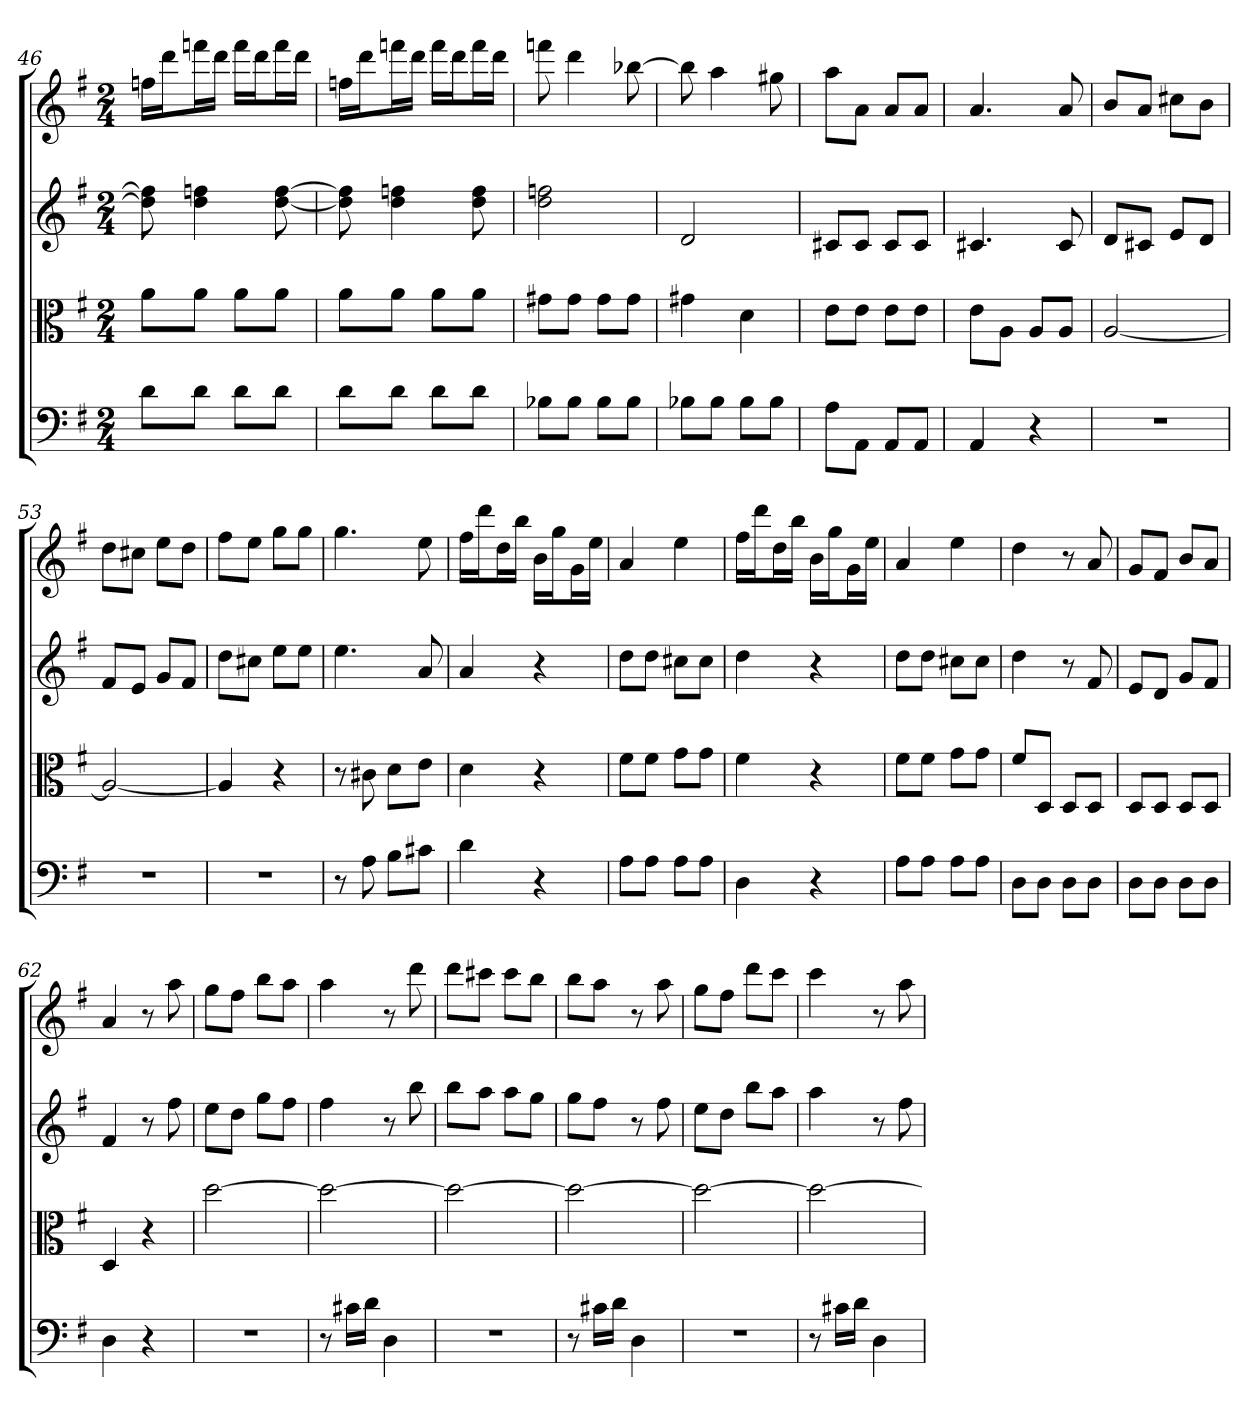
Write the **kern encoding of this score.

**kern	**kern	**kern	**kern
*part4	*part3	*part2	*part1
*staff4	*staff3	*staff2	*staff1
*clefF4	*clefC3	*	*
*k[f#]	*k[f#]	*k[f#]	*k[f#]
*G:	*G:	*G:	*G:
*M2/4	*M2/4	*M2/4	*M2/4
=46	=46	=46	=46
8d\L	8a\L	8dd] 8ff]	16ffnLL
.	.	.	16dddJ
8d\J	8a\J	4dd 4ffn	16fffnL
.	.	.	16dddJJ
8d\L	8a\L	.	16fffLL
.	.	.	16dddJ
8d\J	8a\J	[8dd [8ff	16fffL
.	.	.	16dddJJ
=47	=47	=47	=47
8d\L	8a\L	8dd] 8ff]	16ffnLL
.	.	.	16dddJ
8d\J	8a\J	4dd 4ffn	16fffnL
.	.	.	16dddJJ
8d\L	8a\L	.	16fffLL
.	.	.	16dddJ
8d\J	8a\J	8dd 8ff	16fffL
.	.	.	16dddJJ
=48	=48	=48	=48
8B-X\L	8g#X\L	2dd 2ffn	8fffn
8B-\J	8g#\J	.	4ddd
8B-\L	8g#\L	.	.
8B-\J	8g#\J	.	[8bb-X
=49	=49	=49	=49
8B-X\L	4g#X	2d	8bb-]
8B-\J	.	.	4aa
8B-\L	4d	.	.
8B-\J	.	.	8gg#X
=50	=50	=50	=50
8A\L	8e\L	8c#XL	8aaL
8AA\J	8e\J	8c#J	8aJ
8AA/L	8e\L	8c#L	8aL
8AA/J	8e\J	8c#J	8aJ
=51	=51	=51	=51
4AA	8e\L	4.c#X	4.a
.	8A\J	.	.
4r	8A/L	.	.
.	8A/J	8c#	8a
=52	=52	=52	=52
2r	[2A	8dL	8bL
.	.	8c#XJ	8aJ
.	.	8eL	8cc#XL
.	.	8dJ	8bJ
=53	=53	=53	=53
2r	2A_	8f#L	8ddL
.	.	8eJ	8cc#XJ
.	.	8gL	8eeL
.	.	8f#J	8ddJ
=54	=54	=54	=54
2r	4A]	8ddL	8ff#L
.	.	8cc#XJ	8eeJ
.	4r	8eeL	8ggL
.	.	8eeJ	8ggJ
=55	=55	=55	=55
8r	8r	4.ee	4.gg
8A	8c#X	.	.
8B\L	8d\L	.	.
8c#X\J	8e\J	8a	8ee
=56	=56	=56	=56
4d	4d	4a	16ff#LL
.	.	.	16dddJ
.	.	.	16ddL
.	.	.	16bbJJ
4r	4r	4r	16bLL
.	.	.	16ggJ
.	.	.	16gL
.	.	.	16eeJJ
=57	=57	=57	=57
8A\L	8f#\L	8ddL	4a
8A\J	8f#\J	8ddJ	.
8A\L	8g\L	8cc#XL	4ee
8A\J	8g\J	8cc#J	.
=58	=58	=58	=58
4D	4f#	4dd	16ff#LL
.	.	.	16dddJ
.	.	.	16ddL
.	.	.	16bbJJ
4r	4r	4r	16bLL
.	.	.	16ggJ
.	.	.	16gL
.	.	.	16eeJJ
=59	=59	=59	=59
8A\L	8f#\L	8ddL	4a
8A\J	8f#\J	8ddJ	.
8A\L	8g\L	8cc#XL	4ee
8A\J	8g\J	8cc#J	.
=60	=60	=60	=60
8D\L	8f#/L	4dd	4dd
8D\J	8D/J	.	.
8D\L	8D/L	8r	8r
8D\J	8D/J	8f#	8a
=61	=61	=61	=61
8D\L	8D/L	8eL	8gL
8D\J	8D/J	8dJ	8f#J
8D\L	8D/L	8gL	8bL
8D\J	8D/J	8f#J	8aJ
=62	=62	=62	=62
4D	4D	4f#	4a
4r	4r	8r	8r
.	.	8ff#	8aa
=63	=63	=63	=63
2r	[2dd	8eeL	8ggL
.	.	8ddJ	8ff#J
.	.	8ggL	8bbL
.	.	8ff#J	8aaJ
=64	=64	=64	=64
8r	2dd_	4ff#	4aa
16c#X\LL	.	.	.
16d\JJ	.	.	.
4D	.	8r	8r
.	.	8bb	8ddd
=65	=65	=65	=65
2r	2dd_	8bbL	8dddL
.	.	8aaJ	8ccc#XJ
.	.	8aaL	8ccc#L
.	.	8ggJ	8bbJ
=66	=66	=66	=66
8r	2dd_	8ggL	8bbL
16c#X\LL	.	8ff#J	8aaJ
16d\JJ	.	.	.
4D	.	8r	8r
.	.	8ff#	8aa
=67	=67	=67	=67
2r	2dd_	8eeL	8ggL
.	.	8ddJ	8ff#J
.	.	8bbL	8dddL
.	.	8aaJ	8cccJ
=68	=68	=68	=68
8r	2dd_	4aa	4ccc
16c#X\LL	.	.	.
16d\JJ	.	.	.
4D	.	8r	8r
.	.	8ff#	8aa
=	=	=	=
*-	*-	*-	*-
